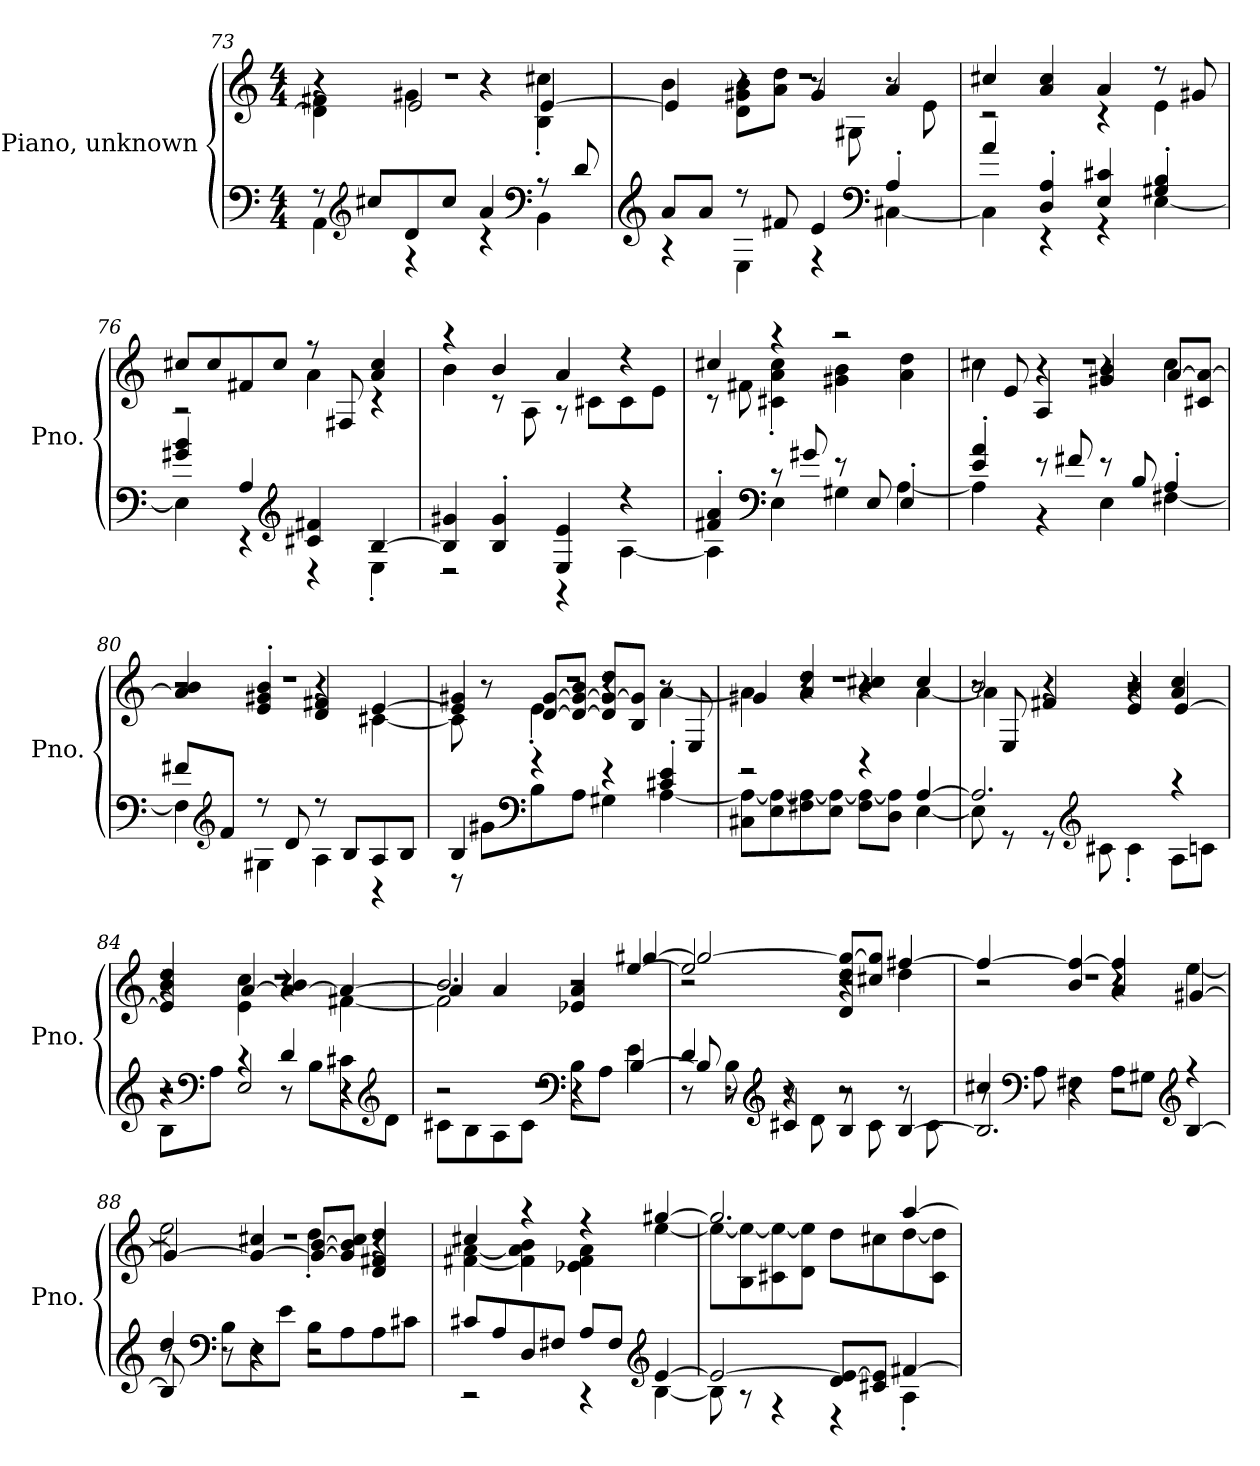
**kern	**kern
*part1	*part1
*staff2	*staff1
*I"Piano, unknown	*
*I'Pno.	*
*clefF4	*clefG2
*k[]	*k[]
*M4/4	*M4/4
=73	=73
*^	*^
*	*	*	*^
8r	4AA\	1r	4d\] 4f#X\	4r
*clefG2	*	*	*	*
8cc#X/L	.	.	.	.
8d/	4r	.	4g#X\	2e/
8cc#/J	.	.	.	.
4a/	4r	.	4r	.
*clefF4	*	*	*	*
8r	4BB\	.	4B\' 4cc#X\'	[4e/
8d/	.	.	.	.
=74	=74	=74	=74	=74
*clefG2	*	*	*	*
8a/L	4r	1r	4b\	4e/]
8a/J	.	.	.	.
8r	4E\	.	8d\ 8g#X\ 8b\L	4r
8f#X/	.	.	8a\ 8dd\J	.
4e/	4r	.	8r	4g#/
.	.	.	8G#X\	.
*clefF4	*	*	*	*
4A'/	[4C#X\	.	8r	4a/
.	.	.	8e\	.
*	*	*	*v	*v
!!LO:LB:g=z
=75	=75	=75	=75
4a/	4C#\]	4cc#X/	2r
4D/' 4A/'	4r	4a/ 4cc#/	.
4E/ 4c#X/	4r	4a/	4r
4G#X/' 4B/'	[4E\	8r	4e\
.	.	8g#X/	.
=76	=76	=76	=76
4g#X/ 4b/	4E\]	8cc#X/L	2r
.	.	8cc#/	.
4A/	4r	8f#X/	.
.	.	8cc#/J	.
*clefG2	*	*	*
4c#X/ 4f#X/	4r	8r	4a\
.	.	8F#X/	.
[4B/	4E'\	4a/ 4cc#/	4r
=77	=77	=77	=77
4B/] 4g#X/	2r	4r	4b\
4B/' 4g#/'	.	4b/	8r
.	.	.	8A\
4E/ 4e/	4r	4a/	8r
.	.	.	8c#X\L
4r	[4A\	4r	8c#\
.	.	.	8e\J
=78	=78	=78	=78
4f#X/' 4a/'	4A\]	4cc#X/	8r
.	.	.	8f#X\
*clefF4	*	*	*
8r	4E\	4r	4c#X\' 4a\' 4cc#\'
8g#X/	.	.	.
8r	4G#X\	2r	4g#X\ 4b\
8E/	.	.	.
4E'/	[4A\	.	4a\ 4dd\
!!LO:LB:g=z
=79	=79	=79	=79
*	*	*	*^
4e/' 4a/'	4A\]	1r	4cc#X\	8r
.	.	.	.	8e/
8r	4r	.	4r	4A/
8f#X/	.	.	.	.
8r	4E\	.	4r	4g#X/ 4b/
8B/	.	.	.	.
4A'/	[4F#X\	.	4cc#\	[8a/L
.	.	.	.	8c#X/ 8a/_J
=80	=80	=80	=80	=80
8f#X/L	4F#\]	1r	2r	4a/] 4b/
*clefG2	*	*	*	*
8f#/J	.	.	.	.
8r	4G#X\	.	.	4e/' 4g#X/' 4b/'
8d/	.	.	.	.
8r	4A\	.	4r	4d/ 4f#X/
8B/L	.	.	.	.
8A/	4r	.	[4c#X\	[4e/
8B/J	.	.	.	.
=81	=81	=81	=81	=81
4B/	8r	1r	8c#\]	4e/] 4g#X/
.	8g#X\L	.	8r	.
*clefF4	*	*	*	*
4r	8B\	.	4e'\	[8d/ [8g#/L
.	8A\J	.	.	8d/_ 8g#/_ 8b/J
4r	4G#X\	.	4r	8d/] 8g#/_ 8dd/L
.	.	.	.	8B/ 8g#/]J
4c#X/' 4e/'	[4A\	.	[4a\	8r
.	.	.	.	8E/
!!LO:LB:g=z	!!	!!
=82	=82	=82	=82	=82
2r	8C#X\ 8A\_L	1r	4a\]	4g#X/
.	8E\ 8A\_	.	.	.
.	8F#X\ 8A\_	.	4r	4a/ 4dd/
.	8E\ 8A\_J	.	.	.
4r	8F#\ 8A\_L	.	4r	4b/ 4cc#X/
.	8D\ 8A\]J	.	.	.
[4A/	[4E\	.	[4a\	4cc#/
=83	=83	=83	=83	=83
2.A/]	8E\]	2b/	4a\]	8r
.	8r	.	.	8E/
.	8r	.	4r	4f#X/
*clefG2	*	*	*	*
.	8c#X\	.	.	.
.	4c#'\	4r	2r	4e/ 4b/
4r	8A\L	4a/ 4cc/	.	[4e/
.	8cn\J	.	.	.
=84	=84	=84	=84	=84
*	*^	*	*	*
2r	8B\L	4r	1r	4r	4e/] 4b/ 4dd/
*clefF4	*	*	*	*	*
.	8A\J	.	.	.	.
.	4r	2E/	.	4e\ 4cc\	[4a/
4d/	8r	.	.	4r	4a/_ 4b/
.	8B\L	.	.	.	.
4r	8c#X\	4r	.	[4f#X\	4a/_
*clefG2	*	*	*	*	*
.	8d\J	.	.	.	.
!!LO:LB:g=z	!!	!!
=85	=85	=85	=85	=85	=85
1r	8c#X\L	2r	2.b/	2f#\]	4a/]
.	8B\	.	.	.	.
.	8A\	.	.	.	4a/
.	8c#\J	.	.	.	.
*clefF4	*	*	*	*	*
.	8B\L	4r	.	2r	4e-X/ 4a/
.	8A\J	.	.	.	.
.	4e\	[4B/	[4ee/	.	[4gg#X/
=86	=86	=86	=86	=86	=86
4d/	8r	8B/]	2ee/]	2r	2gg#/_
.	8B\	8r	.	.	.
*clefG2	*	*	*	*	*
4c#X/	8r	4r	.	.	.
.	8d\	.	.	.	.
2r	8r	4B/	2r	4r	8d/ 8dd/ 8gg#/_L
.	8c#\	.	.	.	8cc#X/ 8gg#/]J
.	8r	[4B/	.	4dd\	[4ff#X/
.	8c#\	.	.	.	.
=87	=87	=87	=87	=87	=87
4cc#X/	8r	2.B/]	1r	2r	4ff#/_
*clefF4	*	*	*	*	*
.	8A\	.	.	.	.
4r	4F#X\	.	.	.	4b/ 4ff#/_
2r	8A\L	.	.	4r	4a/ 4ff#/]
.	8G#X\J	.	.	.	.
*clefG2	*	*	*	*	*
.	4r	[4B/	.	[4ee\	[4g#X/
!!LO:PB:g=z	!!	!!
=88	=88	=88	=88	=88	=88
4dd/	8r	8B/]	1r	2ee\]	4g#/_
*clefF4	*	*	*	*	*
.	8B\L	8r	.	.	.
4r	8E\	4r	.	.	4g#/_ 4cc#X/
.	8e\J	.	.	.	.
2r	8B\L	2r	.	4dd'\	8g#/_ [8b/L
.	8A\	.	.	.	8g#/] 8b/] 8cc#/J
.	8A\	.	.	4r	4d/ 4f#X/ 4dd/
.	8c#X\J	.	.	.	.
*	*v	*v	*	*	*
*	*	*	*v	*v
=89	=89	=89	=89
8c#X/L	2r	4cc#X/	[4f#X\ [4a\
8A/	.	.	.
8D/	.	4r	4f#\] 4a\] 4b\
8F#X/J	.	.	.
8A/L	4r	4r	4e-X\ 4f#\ 4a\
8F#/J	.	.	.
*clefG2	*	*	*
[4e/	[4B\	[4gg#X/	[4ee\
=90	=90	=90	=90
2e/_	8B\]	2.gg#/]	8ee\L_
.	8r	.	8B\ 8ee\_
.	4r	.	8c#X\ 8ee\_
.	.	.	8d\ 8ee\]J
8d/ 8e/_L	4r	.	8dd\L
8c#X/ 8e/]J	.	.	8cc#X\
[4f#X/	4A'\	[4aa/	[8dd\
.	.	.	8c#\ 8dd\]J
*v	*v	*	*
*	*v	*v
=	=
*-	*-
